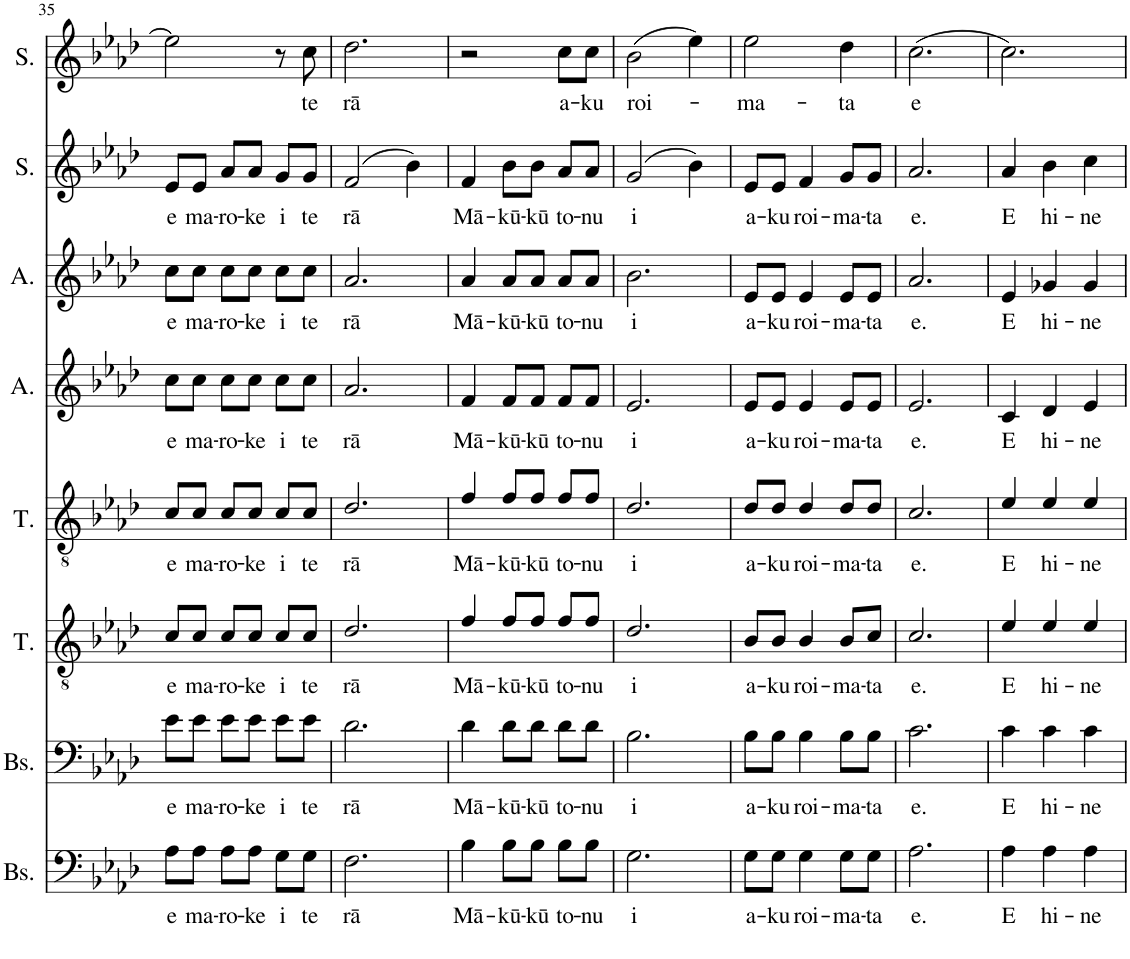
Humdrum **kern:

**kern	**text	**kern	**text	**kern	**text	**kern	**text	**kern	**text	**kern	**text	**kern	**text	**kern	**text
*part8	*part8	*part7	*part7	*part6	*part6	*part5	*part5	*part4	*part4	*part3	*part3	*part2	*part2	*part1	*part1
*staff8	*staff8	*staff7	*staff7	*staff6	*staff6	*staff5	*staff5	*staff4	*staff4	*staff3	*staff3	*staff2	*staff2	*staff1	*staff1
*I"Bas	*	*I"Bas	*	*I"Tenor	*	*I"Tenor	*	*I"Alt	*	*I"Alt	*	*I"Sopraan	*	*I"Sopraan	*
*I'Bs.	*	*I'Bs.	*	*I'T.	*	*I'T.	*	*I'A.	*	*I'A.	*	*I'S.	*	*I'S.	*
!!LO:PB:g=z
*clefF4	*	*clefF4	*	*clefGv2	*	*clefGv2	*	*clefG2	*	*clefG2	*	*clefG2	*	*clefG2	*
*k[b-e-a-d-]	*	*k[b-e-a-d-]	*	*k[b-e-a-d-]	*	*k[b-e-a-d-]	*	*k[b-e-a-d-]	*	*k[b-e-a-d-]	*	*k[b-e-a-d-]	*	*k[b-e-a-d-]	*
*M3/4	*	*M3/4	*	*M3/4	*	*M3/4	*	*M3/4	*	*M3/4	*	*M3/4	*	*M3/4	*
=35	=35	=35	=35	=35	=35	=35	=35	=35	=35	=35	=35	=35	=35	=35	=35
!	!LO:LY:b	!	!LO:LY:b	!	!LO:LY:b	!	!LO:LY:b	!	!LO:LY:b	!	!LO:LY:b	!	!LO:LY:b	!	!
8A-\L	e	8e-\L	e	8c/L	e	8c/L	e	8cc\L	e	8cc\L	e	8e-/L	e	2ee-\]	.
!	!LO:LY:b	!	!LO:LY:b	!	!LO:LY:b	!	!LO:LY:b	!	!LO:LY:b	!	!LO:LY:b	!	!LO:LY:b	!	!
8A-\J	ma-	8e-\J	ma-	8c/J	ma-	8c/J	ma-	8cc\J	ma-	8cc\J	ma-	8e-/J	ma-	.	.
!	!LO:LY:b	!	!LO:LY:b	!	!LO:LY:b	!	!LO:LY:b	!	!LO:LY:b	!	!LO:LY:b	!	!LO:LY:b	!	!
8A-\L	-ro-	8e-\L	-ro-	8c/L	-ro-	8c/L	-ro-	8cc\L	-ro-	8cc\L	-ro-	8a-/L	-ro-	.	.
!	!LO:LY:b	!	!LO:LY:b	!	!LO:LY:b	!	!LO:LY:b	!	!LO:LY:b	!	!LO:LY:b	!	!LO:LY:b	!	!
8A-\J	-ke	8e-\J	-ke	8c/J	-ke	8c/J	-ke	8cc\J	-ke	8cc\J	-ke	8a-/J	-ke	.	.
!	!LO:LY:b	!	!LO:LY:b	!	!LO:LY:b	!	!LO:LY:b	!	!LO:LY:b	!	!LO:LY:b	!	!LO:LY:b	!	!
8G\L	i	8e-\L	i	8c/L	i	8c/L	i	8cc\L	i	8cc\L	i	8g/L	i	8r	.
!	!LO:LY:b	!	!LO:LY:b	!	!LO:LY:b	!	!LO:LY:b	!	!LO:LY:b	!	!LO:LY:b	!	!LO:LY:b	!	!LO:LY:b
8G\J	te	8e-\J	te	8c/J	te	8c/J	te	8cc\J	te	8cc\J	te	8g/J	te	8cc\	te
=36	=36	=36	=36	=36	=36	=36	=36	=36	=36	=36	=36	=36	=36	=36	=36
!	!LO:LY:b	!	!LO:LY:b	!	!LO:LY:b	!	!LO:LY:b	!	!LO:LY:b	!	!LO:LY:b	!	!LO:LY:b	!	!LO:LY:b
2.F\	rā	2.d-\	rā	2.d-/	rā	2.d-/	rā	2.a-/	rā	2.a-/	rā	(2f/	rā	2.dd-\	rā
.	.	.	.	.	.	.	.	.	.	.	.	4b-\)	.	.	.
=37	=37	=37	=37	=37	=37	=37	=37	=37	=37	=37	=37	=37	=37	=37	=37
!	!LO:LY:b	!	!LO:LY:b	!	!LO:LY:b	!	!LO:LY:b	!	!LO:LY:b	!	!LO:LY:b	!	!LO:LY:b	!	!
4B-\	Mā-	4d-\	Mā-	4f/	Mā-	4f/	Mā-	4f/	Mā-	4a-/	Mā-	4f/	Mā-	2r	.
!	!LO:LY:b	!	!LO:LY:b	!	!LO:LY:b	!	!LO:LY:b	!	!LO:LY:b	!	!LO:LY:b	!	!LO:LY:b	!	!
8B-\L	-kū-	8d-\L	-kū-	8f/L	-kū-	8f/L	-kū-	8f/L	-kū-	8a-/L	-kū-	8b-\L	-kū-	.	.
!	!LO:LY:b	!	!LO:LY:b	!	!LO:LY:b	!	!LO:LY:b	!	!LO:LY:b	!	!LO:LY:b	!	!LO:LY:b	!	!
8B-\J	-kū	8d-\J	-kū	8f/J	-kū	8f/J	-kū	8f/J	-kū	8a-/J	-kū	8b-\J	-kū	.	.
!	!LO:LY:b	!	!LO:LY:b	!	!LO:LY:b	!	!LO:LY:b	!	!LO:LY:b	!	!LO:LY:b	!	!LO:LY:b	!	!LO:LY:b
8B-\L	to-	8d-\L	to-	8f/L	to-	8f/L	to-	8f/L	to-	8a-/L	to-	8a-/L	to-	8cc\L	a-
!	!LO:LY:b	!	!LO:LY:b	!	!LO:LY:b	!	!LO:LY:b	!	!LO:LY:b	!	!LO:LY:b	!	!LO:LY:b	!	!LO:LY:b
8B-\J	-nu	8d-\J	-nu	8f/J	-nu	8f/J	-nu	8f/J	-nu	8a-/J	-nu	8a-/J	-nu	8cc\J	-ku
=38	=38	=38	=38	=38	=38	=38	=38	=38	=38	=38	=38	=38	=38	=38	=38
!	!LO:LY:b	!	!LO:LY:b	!	!LO:LY:b	!	!LO:LY:b	!	!LO:LY:b	!	!LO:LY:b	!	!LO:LY:b	!	!LO:LY:b
2.G\	i	2.B-\	i	2.d-/	i	2.d-/	i	2.e-/	i	2.b-\	i	(2g/	i	(2b-\	roi-
.	.	.	.	.	.	.	.	.	.	.	.	4b-\)	.	4ee-\)	.
=39	=39	=39	=39	=39	=39	=39	=39	=39	=39	=39	=39	=39	=39	=39	=39
!	!LO:LY:b	!	!LO:LY:b	!	!LO:LY:b	!	!LO:LY:b	!	!LO:LY:b	!	!LO:LY:b	!	!LO:LY:b	!	!LO:LY:b
8G\L	a-	8B-\L	a-	8B-/L	a-	8d-/L	a-	8e-/L	a-	8e-/L	a-	8e-/L	a-	2ee-\	-ma-
!	!LO:LY:b	!	!LO:LY:b	!	!LO:LY:b	!	!LO:LY:b	!	!LO:LY:b	!	!LO:LY:b	!	!LO:LY:b	!	!
8G\J	-ku	8B-\J	-ku	8B-/J	-ku	8d-/J	-ku	8e-/J	-ku	8e-/J	-ku	8e-/J	-ku	.	.
!	!LO:LY:b	!	!LO:LY:b	!	!LO:LY:b	!	!LO:LY:b	!	!LO:LY:b	!	!LO:LY:b	!	!LO:LY:b	!	!
4G\	roi-	4B-\	roi-	4B-/	roi-	4d-/	roi-	4e-/	roi-	4e-/	roi-	4f/	roi-	.	.
!	!LO:LY:b	!	!LO:LY:b	!	!LO:LY:b	!	!LO:LY:b	!	!LO:LY:b	!	!LO:LY:b	!	!LO:LY:b	!	!LO:LY:b
8G\L	-ma-	8B-\L	-ma-	8B-/L	-ma-	8d-/L	-ma-	8e-/L	-ma-	8e-/L	-ma-	8g/L	-ma-	4dd-\	-ta
!	!LO:LY:b	!	!LO:LY:b	!	!LO:LY:b	!	!LO:LY:b	!	!LO:LY:b	!	!LO:LY:b	!	!LO:LY:b	!	!
8G\J	-ta	8B-\J	-ta	8c/J	-ta	8d-/J	-ta	8e-/J	-ta	8e-/J	-ta	8g/J	-ta	.	.
=40	=40	=40	=40	=40	=40	=40	=40	=40	=40	=40	=40	=40	=40	=40	=40
!	!LO:LY:b	!	!LO:LY:b	!	!LO:LY:b	!	!LO:LY:b	!	!LO:LY:b	!	!LO:LY:b	!	!LO:LY:b	!	!LO:LY:b
2.A-\	e.	2.c\	e.	2.c/	e.	2.c/	e.	2.e-/	e.	2.a-/	e.	2.a-/	e.	(2.cc\	e
=41	=41	=41	=41	=41	=41	=41	=41	=41	=41	=41	=41	=41	=41	=41	=41
!	!LO:LY:b	!	!LO:LY:b	!	!LO:LY:b	!	!LO:LY:b	!	!LO:LY:b	!	!LO:LY:b	!	!LO:LY:b	!	!
4A-\	E	4c\	E	4e-/	E	4e-/	E	4c/	E	4e-/	E	4a-/	E	2.cc\)	.
!	!LO:LY:b	!	!LO:LY:b	!	!LO:LY:b	!	!LO:LY:b	!	!LO:LY:b	!	!LO:LY:b	!	!LO:LY:b	!	!
4A-\	hi-	4c\	hi-	4e-/	hi-	4e-/	hi-	4d-/	hi-	4g-X/	hi-	4b-\	hi-	.	.
!	!LO:LY:b	!	!LO:LY:b	!	!LO:LY:b	!	!LO:LY:b	!	!LO:LY:b	!	!LO:LY:b	!	!LO:LY:b	!	!
4A-\	-ne	4c\	-ne	4e-/	-ne	4e-/	-ne	4e-/	-ne	4g-/	-ne	4cc\	-ne	.	.
=	=	=	=	=	=	=	=	=	=	=	=	=	=	=	=
*-	*-	*-	*-	*-	*-	*-	*-	*-	*-	*-	*-	*-	*-	*-	*-
